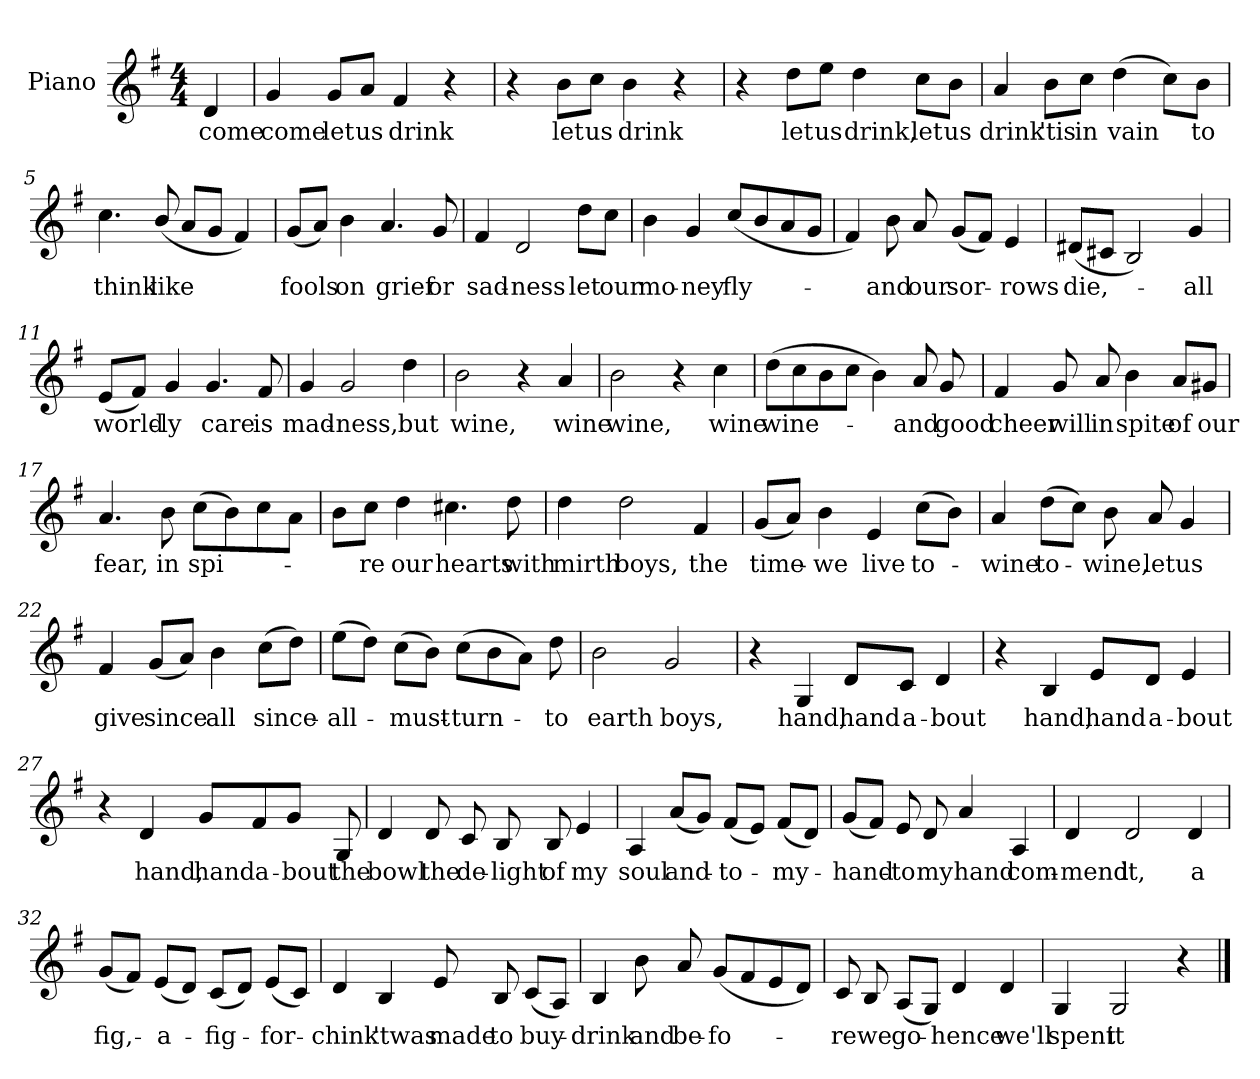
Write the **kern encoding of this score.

**kern	**text
*part1	*part1
*staff1	*staff1
*I"Piano	*
*I'Pno.	*
*clefG2	*
*k[f#]	*
*M4/4	*
=	=
4d/	come
=1	=1
4g/	come
8g/L	let
8a/J	us
4f#/	drink
4r	.
=2	=2
4r	.
8b\L	let
8cc\J	us
4b\	drink
4r	.
=3	=3
4r	.
8dd\L	let
8ee\J	us
4dd\	drink,
8cc\L	let
8b\J	us
=4	=4
4a/	drink
8b\L	'tis
8cc\J	in
(4dd\	vain
8cc\L)	.
8b\J	to
!!LO:LB:g=z
=5	=5
4.cc\	think
(8b/	like
8a/L	.
8g/J	.
4f#/)	.
=6	=6
(8g/L	fools
8a/J)	.
4b\	on
4.a/	grief
8g/	or
=7	=7
4f#/	sad-
2d/	-ness
8dd\L	let
8cc\J	our
=8	=8
4b\	mo-
4g/	-ney
(8cc/L	fly-
8b/	.
8a/	.
8g/J	.
=9	=9
4f#/)	.
8b\	-and
8a/	our
(8g/L	sor-
8f#/J)	.
4e/	-rows
!!LO:LB:g=z
=10	=10
(8d#X/L	die,-
8c#X/J	.
2B/)	.
4g/	-all
=11	=11
(8e/L	world-
8f#/J)	.
4g/	-ly
4.g/	care
8f#/	is
=12	=12
4g/	mad-
2g/	-ness,
4dd\	but
=13	=13
2b\	wine,
4r	.
4a/	wine
=14	=14
2b\	wine,
4r	.
4cc\	wine
!!LO:LB:g=z
=15	=15
(8dd\L	wine-
8cc\	.
8b\	.
8cc\J	.
4b\)	.
8a/	-and
8g/	good
=16	=16
4f#/	cheer
8g/	will
8a/	in
4b\	spite
8a/L	of
8g#X/J	our
=17	=17
4.a/	fear,
8b\	in
(8cc\L	spi-
8b\)	.
8cc\	.
8a\J	.
=18	=18
8b\L	.
8cc\J	-re
4dd\	our
4.cc#X\	hearts
8dd\	with
!!LO:LB:g=z
=19	=19
4dd\	mirth
2dd\	boys,
4f#/	the
=20	=20
(8g/L	time-
8a/J)	.
4b\	-we
4e/	live
(8cc\L	to-
8b\J)	.
=21	=21
4a/	-wine
(8dd\L	to-
8cc\J)	.
8b\	-wine,
8a/	let
4g/	us
=22	=22
4f#/	give
(8g/L	since
8a/J)	.
4b\	all
(8cc\L	since-
8dd\J)	.
!!LO:LB:g=z
=23	=23
(8ee\L	-all-
8dd\J)	.
(8cc\L	-must-
8b\J)	.
(8cc\L	-turn-
8b\	.
8a\J)	.
8dd\	-to
=24	=24
2b\	earth
2g/	boys,
=25	=25
4r	.
4G/	hand,
8d/L	hand
8c/J	a-
4d/	-bout
=26	=26
4r	.
4B/	hand,
8e/L	hand
8d/J	a-
4e/	-bout
!!LO:LB:g=z
=27	=27
4r	.
4d/	hand,
8g/L	hand
8f#/	a-
8g/J	-bout
8G/	the
=28	=28
4d/	bowl
8d/	the
8c/	de-
8B/	-light
8B/	of
4e/	my
=29	=29
4A/	soul
(8a/L	and-
8g/J)	.
(8f#/L	-to-
8e/J)	.
(8f#/L	-my-
8d/J)	.
!!LO:LB:g=z
=30	=30
(8g/L	-hand-
8f#/J)	.
8e/	-to
8d/	my
4a/	hand
4A/	com-
=31	=31
4d/	-mend
2d/	it,
4d/	a
=32	=32
(8g/L	fig,-
8f#/J)	.
(8e/L	-a-
8d/J)	.
(8c/L	-fig-
8d/J)	.
(8e/L	-for-
8c/J)	.
=33	=33
4d/	-chink
4B/	'twas
8e/	made
8B/	to
(8c/L	buy-
8A/J)	.
!!LO:LB:g=z
=34	=34
4B/	-drink
8b\	and
8a/	be-
(8g/L	-fo-
8f#/	.
8e/	.
8d/J)	.
=35	=35
8c/	-re
8B/	we
(8A/L	go-
8G/J)	.
4d/	-hence
4d/	we'll
=36	=36
4G/	spent
2G/	it
4r	.
==	==
*-	*-
